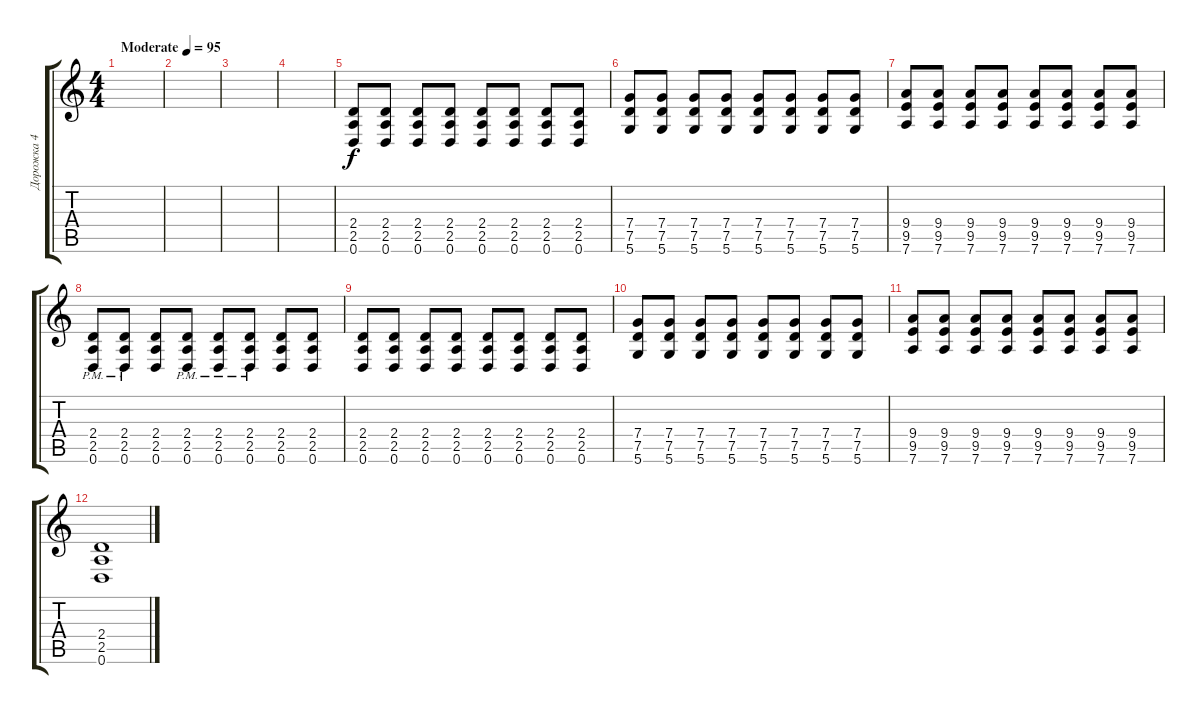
\track ("Дорожка 4" "Дорожка 4") {instrument overdrivenguitar}
\staff {score tabs}
\tuning (D4 A3 F3 C3 G2 D2) {hide}
\ts (4 4)
\tempo (95 "Moderate")
\clef g2
\ks c
|
|
|
|
(2.4 2.5 0.6).8 (2.4 2.5 0.6).8 (2.4 2.5 0.6).8 (2.4 2.5 0.6).8 (2.4 2.5 0.6).8 (2.4 2.5 0.6).8 (2.4 2.5 0.6).8 (2.4 2.5 0.6).8 |
(7.4 7.5 5.6).8 (7.4 7.5 5.6).8 (7.4 7.5 5.6).8 (7.4 7.5 5.6).8 (7.4 7.5 5.6).8 (7.4 7.5 5.6).8 (7.4 7.5 5.6).8 (7.4 7.5 5.6).8 |
(9.4 9.5 7.6).8 (9.4 9.5 7.6).8 (9.4 9.5 7.6).8 (9.4 9.5 7.6).8 (9.4 9.5 7.6).8 (9.4 9.5 7.6).8 (9.4 9.5 7.6).8 (9.4 9.5 7.6).8 |
(2.4{pm} 2.5{pm} 0.6{pm}).8 (2.4{pm} 2.5{pm} 0.6{pm}).8 (2.4 2.5 0.6).8 (2.4{pm} 2.5{pm} 0.6{pm}).8 (2.4{pm} 2.5{pm} 0.6{pm}).8 (2.4{pm} 2.5{pm} 0.6{pm}).8 (2.4 2.5 0.6).8 (2.4 2.5 0.6).8 |
(2.4 2.5 0.6).8 (2.4 2.5 0.6).8 (2.4 2.5 0.6).8 (2.4 2.5 0.6).8 (2.4 2.5 0.6).8 (2.4 2.5 0.6).8 (2.4 2.5 0.6).8 (2.4 2.5 0.6).8 |
(7.4 7.5 5.6).8 (7.4 7.5 5.6).8 (7.4 7.5 5.6).8 (7.4 7.5 5.6).8 (7.4 7.5 5.6).8 (7.4 7.5 5.6).8 (7.4 7.5 5.6).8 (7.4 7.5 5.6).8 |
(9.4 9.5 7.6).8 (9.4 9.5 7.6).8 (9.4 9.5 7.6).8 (9.4 9.5 7.6).8 (9.4 9.5 7.6).8 (9.4 9.5 7.6).8 (9.4 9.5 7.6).8 (9.4 9.5 7.6).8 |
(2.4 2.5 0.6).1
